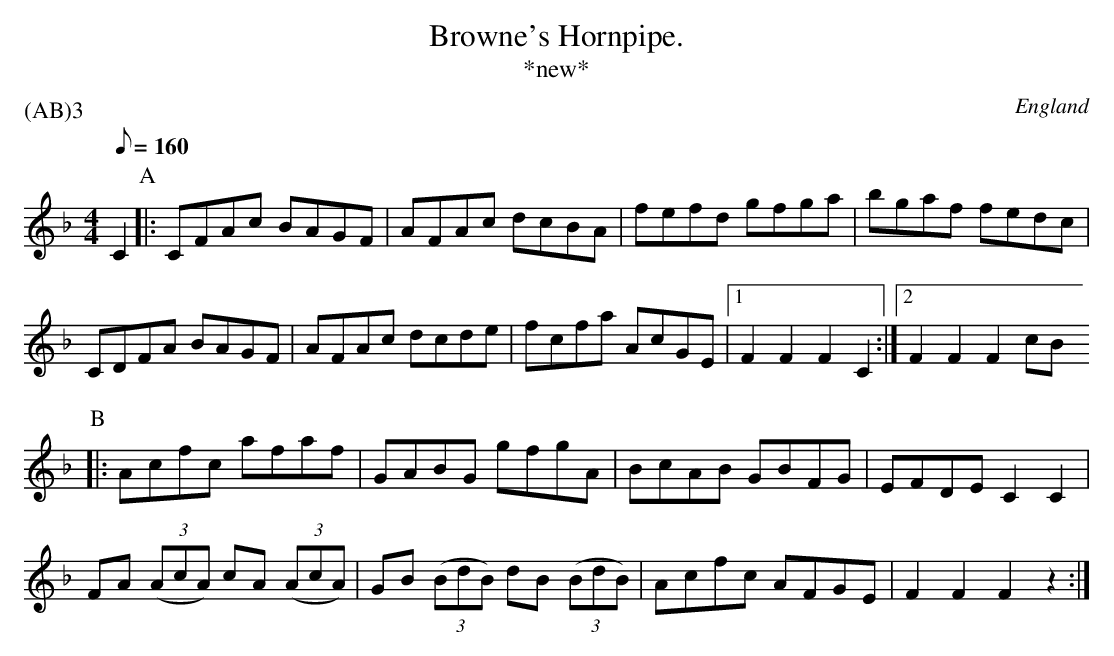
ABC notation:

X:1
T:Browne's Hornpipe.
T:*new*
P:(AB)3
L:1/8
M:4/4
Q:160
O:England
K:F
C2 \
P:A
|:  CFAc BAGF  |   AFAc dcBA  |  fefd gfga  |bgaf fedc |
    CDFA BAGF  |   AFAc dcde  |  fcfa AcGE  |1 F2F2F2 C2 :|2  F2F2F2 cB
P:B
|:  Acfc afaf  |  GABG gfgA   |  BcAB GBFG  |  EFDEC2C2 |
FA ( (3AcA ) cA ( (3AcA )    |   GB ( (3BdB  ) dB ( (3BdB )  |  Acfc AFGE  |  F2F2F2 z2 :|
